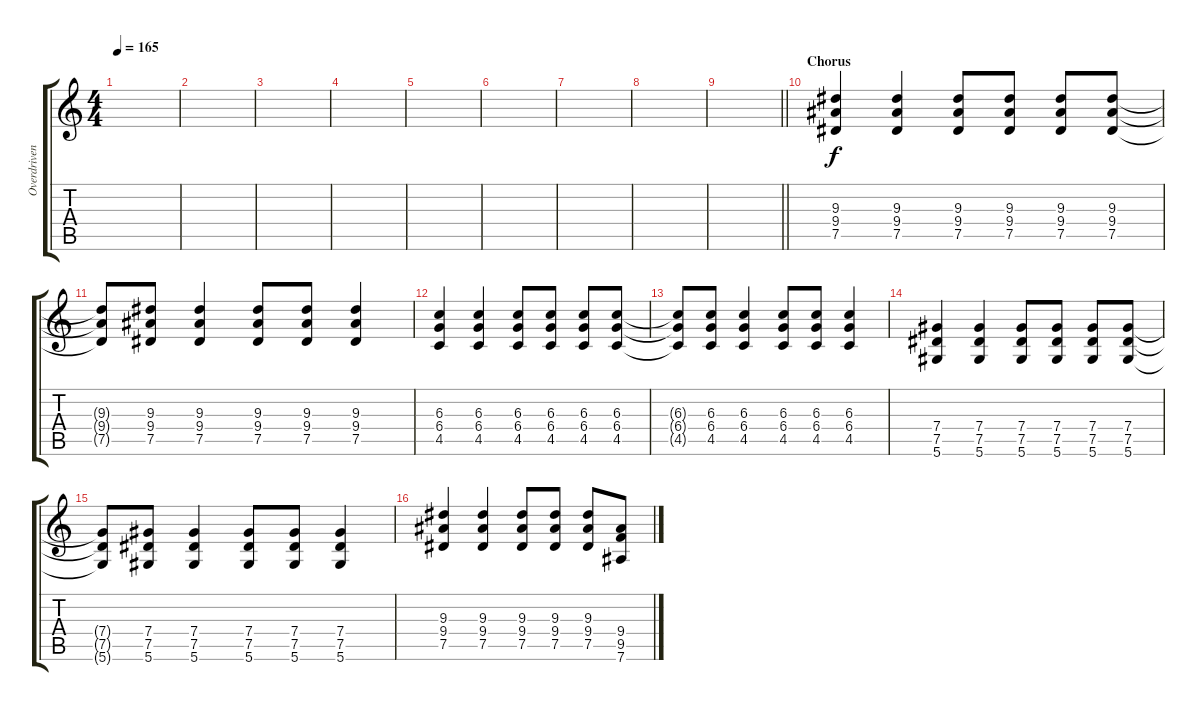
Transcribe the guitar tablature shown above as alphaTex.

\track ("Overdriven Rhythm" "Overdriven") {instrument overdrivenguitar}
\staff {score tabs}
\tuning (Eb4 Bb3 Gb3 Db3 Ab2 Eb2) {hide}
\ts (4 4)
\tempo 165
\clef g2
\ks c
|
|
|
|
|
|
|
|
\barLineRight lightlight
|
\section ("" "Chorus")
(9.3 9.4 7.5).4 (9.3 9.4 7.5).4 (9.3 9.4 7.5).8 (9.3 9.4 7.5).8 (9.3 9.4 7.5).8 (9.3 9.4 7.5).8 |
(9.3{t} 9.4{t} 7.5{t}).8 (9.3 9.4 7.5).8 (9.3 9.4 7.5).4 (9.3 9.4 7.5).8 (9.3 9.4 7.5).8 (9.3 9.4 7.5).4 |
(6.3 6.4 4.5).4 (6.3 6.4 4.5).4 (6.3 6.4 4.5).8 (6.3 6.4 4.5).8 (6.3 6.4 4.5).8 (6.3 6.4 4.5).8 |
(6.3{t} 6.4{t} 4.5{t}).8 (6.3 6.4 4.5).8 (6.3 6.4 4.5).4 (6.3 6.4 4.5).8 (6.3 6.4 4.5).8 (6.3 6.4 4.5).4 |
(7.4 7.5 5.6).4 (7.4 7.5 5.6).4 (7.4 7.5 5.6).8 (7.4 7.5 5.6).8 (7.4 7.5 5.6).8 (7.4 7.5 5.6).8 |
(7.4{t} 7.5{t} 5.6{t}).8 (7.4 7.5 5.6).8 (7.4 7.5 5.6).4 (7.4 7.5 5.6).8 (7.4 7.5 5.6).8 (7.4 7.5 5.6).4 |
(9.3 9.4 7.5).4 (9.3 9.4 7.5).4 (9.3 9.4 7.5).8 (9.3 9.4 7.5).8 (9.3 9.4 7.5).8 (9.4 9.5 7.6).8
